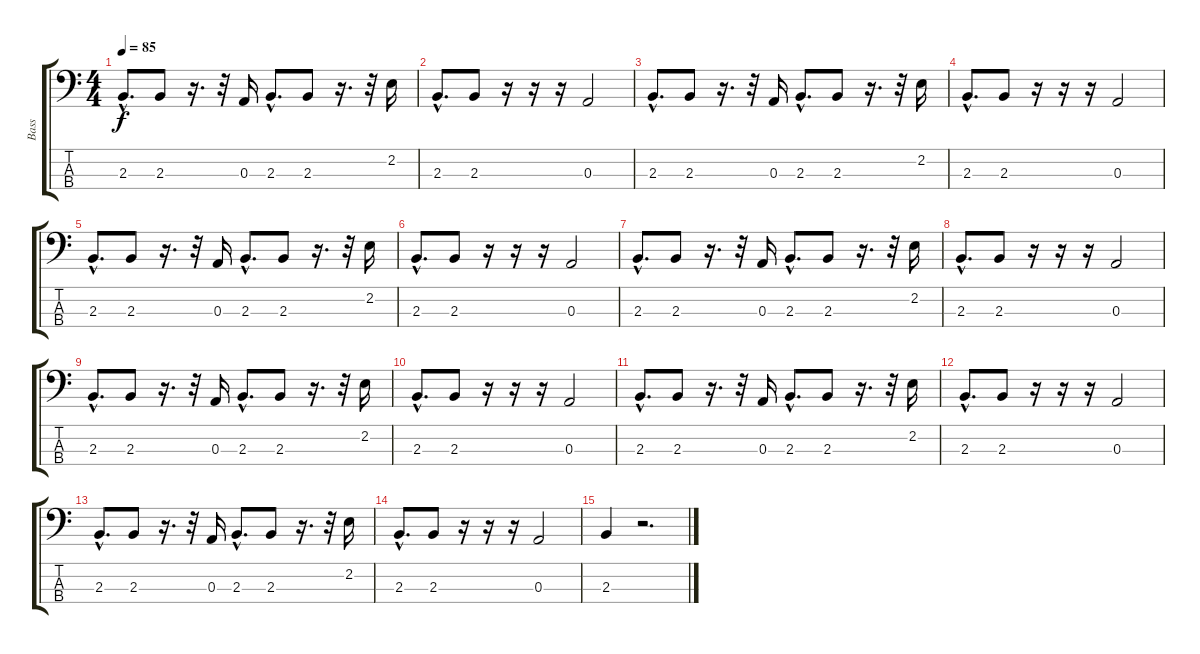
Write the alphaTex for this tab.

\track ("Bass" "Bass") {instrument electricbassfinger}
\staff {score tabs}
\tuning (G2 D2 A1 E1) {hide}
\ts (4 4)
\tempo 85
\clef f4
\ks c
2.3{hac}.8{d dy f} 2.3.8 r.16{d} r.32 0.3.16 2.3{hac}.8{d} 2.3.8 r.16{d} r.32 2.2.16 |
2.3{hac}.8{d} 2.3.8 r.16 r.16 r.16 0.3.2 |
2.3{hac}.8{d} 2.3.8 r.16{d} r.32 0.3.16 2.3{hac}.8{d} 2.3.8 r.16{d} r.32 2.2.16 |
2.3{hac}.8{d} 2.3.8 r.16 r.16 r.16 0.3.2 |
2.3{hac}.8{d} 2.3.8 r.16{d} r.32 0.3.16 2.3{hac}.8{d} 2.3.8 r.16{d} r.32 2.2.16 |
2.3{hac}.8{d} 2.3.8 r.16 r.16 r.16 0.3.2 |
2.3{hac}.8{d} 2.3.8 r.16{d} r.32 0.3.16 2.3{hac}.8{d} 2.3.8 r.16{d} r.32 2.2.16 |
2.3{hac}.8{d} 2.3.8 r.16 r.16 r.16 0.3.2 |
2.3{hac}.8{d} 2.3.8 r.16{d} r.32 0.3.16 2.3{hac}.8{d} 2.3.8 r.16{d} r.32 2.2.16 |
2.3{hac}.8{d} 2.3.8 r.16 r.16 r.16 0.3.2 |
2.3{hac}.8{d} 2.3.8 r.16{d} r.32 0.3.16 2.3{hac}.8{d} 2.3.8 r.16{d} r.32 2.2.16 |
2.3{hac}.8{d} 2.3.8 r.16 r.16 r.16 0.3.2 |
2.3{hac}.8{d} 2.3.8 r.16{d} r.32 0.3.16 2.3{hac}.8{d} 2.3.8 r.16{d} r.32 2.2.16 |
2.3{hac}.8{d} 2.3.8 r.16 r.16 r.16 0.3.2 |
2.3.4 r.2{d}
